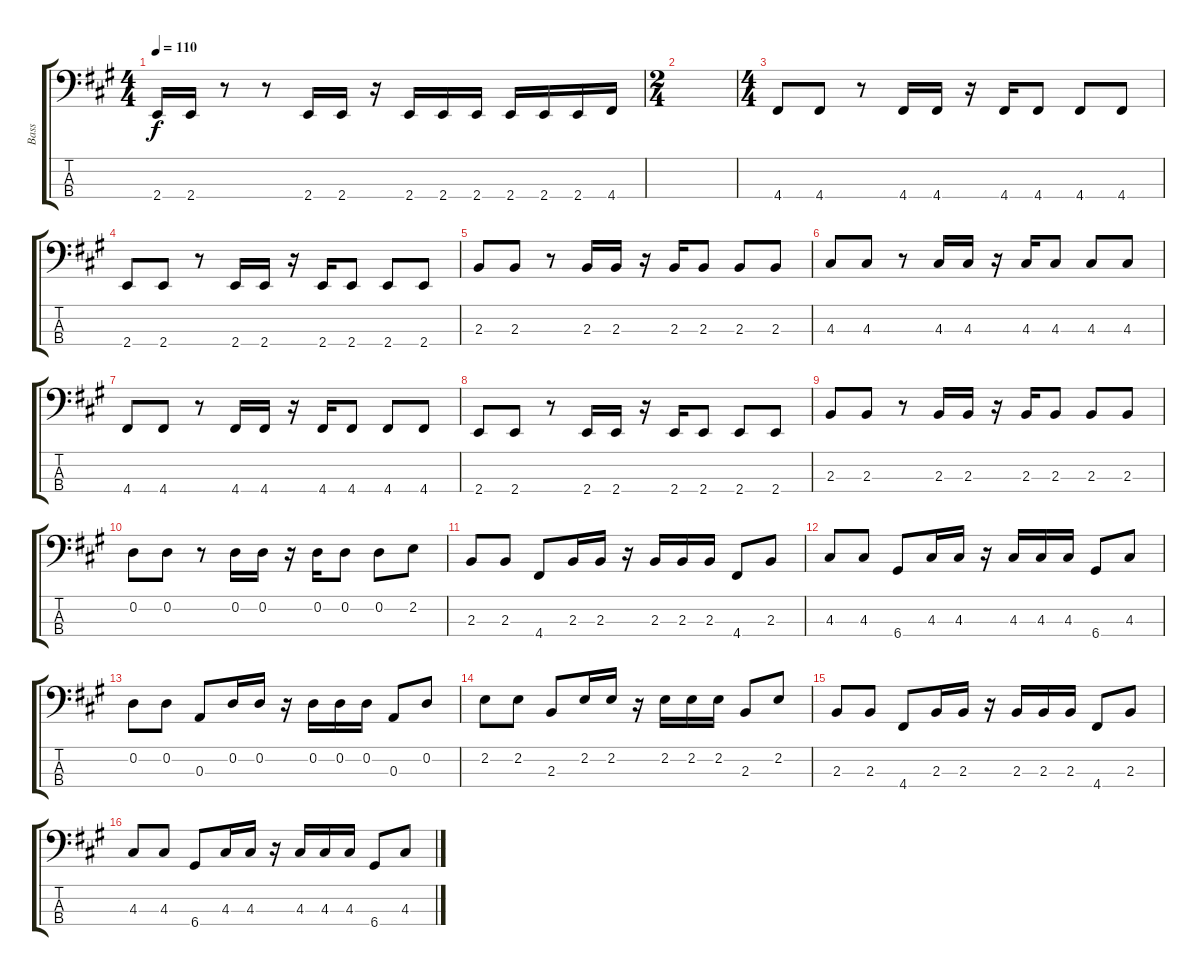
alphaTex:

\track ("Bass" "Bass") {instrument electricbassfinger}
\staff {score tabs}
\tuning (G2 D2 A1 D1) {hide}
\ts (4 4)
\tempo 110
\clef f4
\ks f#minor
2.4.16{dy f} 2.4.16 r.8 r.8 2.4.16 2.4.16 r.16 2.4.16 2.4.16 2.4.16 2.4.16 2.4.16 2.4.16 4.4.16 |
\ts (2 4)
|
\ts (4 4)
\ks a
4.4.8 4.4.8 r.8 4.4.16 4.4.16 r.16 4.4.16 4.4.8 4.4.8 4.4.8 |
2.4.8 2.4.8 r.8 2.4.16 2.4.16 r.16 2.4.16 2.4.8 2.4.8 2.4.8 |
2.3.8 2.3.8 r.8 2.3.16 2.3.16 r.16 2.3.16 2.3.8 2.3.8 2.3.8 |
4.3.8 4.3.8 r.8 4.3.16 4.3.16 r.16 4.3.16 4.3.8 4.3.8 4.3.8 |
4.4.8 4.4.8 r.8 4.4.16 4.4.16 r.16 4.4.16 4.4.8 4.4.8 4.4.8 |
2.4.8 2.4.8 r.8 2.4.16 2.4.16 r.16 2.4.16 2.4.8 2.4.8 2.4.8 |
2.3.8 2.3.8 r.8 2.3.16 2.3.16 r.16 2.3.16 2.3.8 2.3.8 2.3.8 |
0.2.8 0.2.8 r.8 0.2.16 0.2.16 r.16 0.2.16 0.2.8 0.2.8 2.2.8 |
2.3.8 2.3.8 4.4.8 2.3.16 2.3.16 r.16 2.3.16 2.3.16 2.3.16 4.4.8 2.3.8 |
4.3.8 4.3.8 6.4.8 4.3.16 4.3.16 r.16 4.3.16 4.3.16 4.3.16 6.4.8 4.3.8 |
0.2.8 0.2.8 0.3.8 0.2.16 0.2.16 r.16 0.2.16 0.2.16 0.2.16 0.3.8 0.2.8 |
2.2.8 2.2.8 2.3.8 2.2.16 2.2.16 r.16 2.2.16 2.2.16 2.2.16 2.3.8 2.2.8 |
2.3.8 2.3.8 4.4.8 2.3.16 2.3.16 r.16 2.3.16 2.3.16 2.3.16 4.4.8 2.3.8 |
4.3.8 4.3.8 6.4.8 4.3.16 4.3.16 r.16 4.3.16 4.3.16 4.3.16 6.4.8 4.3.8
